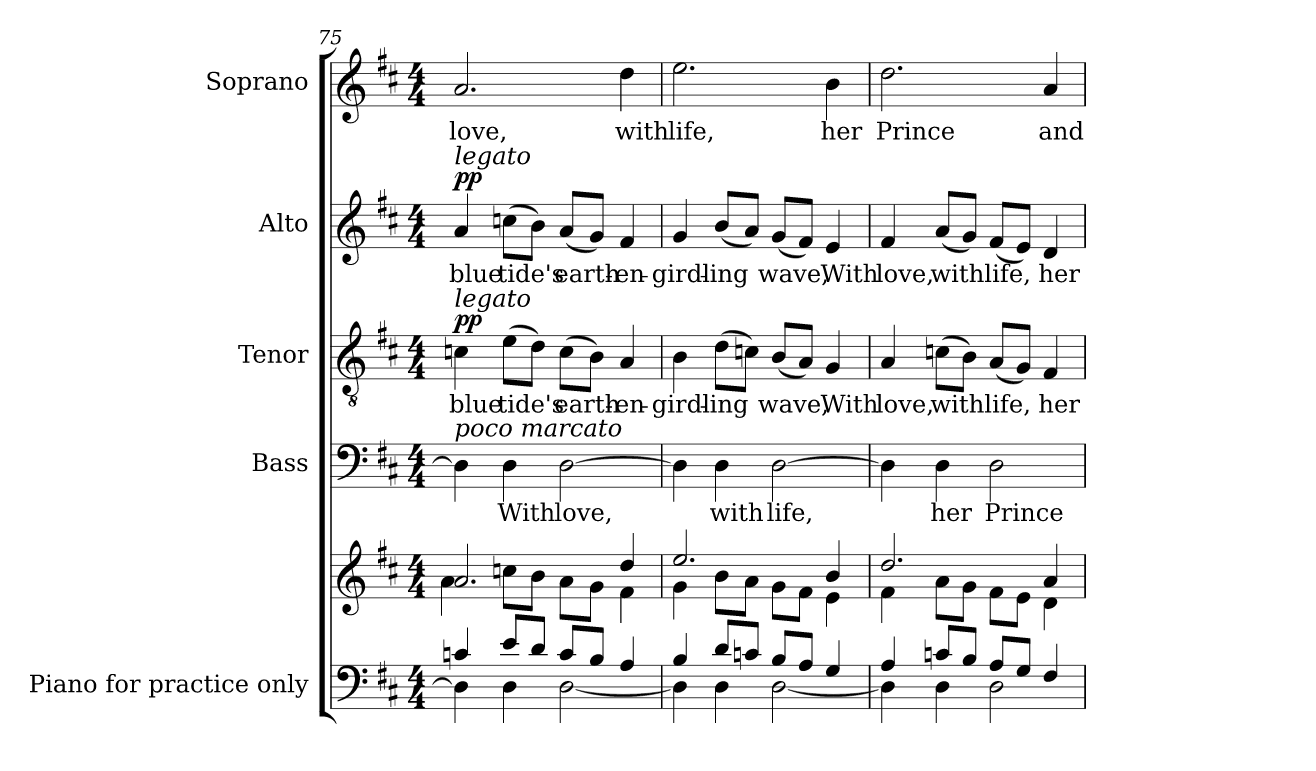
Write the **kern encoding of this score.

**kern	**kern	**kern	**text	**kern	**text	**dynam	**kern	**text	**dynam	**kern	**text
*part5	*part5	*part4	*part4	*part3	*part3	*part3	*part2	*part2	*part2	*part1	*part1
*staff6	*staff5	*staff4	*staff4	*staff3	*staff3	*staff3	*staff2	*staff2	*staff2	*staff1	*staff1
*I"Piano for practice only	*	*I"Bass	*	*I"Tenor	*	*	*I"Alto	*	*	*I"Soprano	*
*I'Pno	*	*	*	*	*	*	*	*	*	*	*
*clefF4	*clefG2	*clefF4	*	*clefGv2	*	*	*clefG2	*	*	*clefG2	*
*k[f#c#]	*k[f#c#]	*k[f#c#]	*	*k[f#c#]	*	*	*k[f#c#]	*	*	*k[f#c#]	*
*M4/4	*M4/4	*M4/4	*	*M4/4	*	*	*M4/4	*	*	*M4/4	*
=75	=75	=75	=75	=75	=75	=75	=75	=75	=75	=75	=75
*^	*^	*	*	*	*	*	*	*	*	*	*
!	!	!	!	!	!	!	!	!	!LO:TX:a:i:t=legato	!	!	!	!
!	!	!	!	!	!	!LO:TX:a:i:t=legato	!	!	!	!	!	!	!
!	!	!	!	!LO:TX:a:i:t=poco marcato	!	!	!	!	!	!	!	!	!
!	!	!	!	!	!	!	!LO:LY:b	!LO:DY:a	!	!LO:LY:b	!LO:DY:a	!	!LO:LY:b
4cn/	4D\]	2.a/	4a\	4D\]	.	4cn\	blue	pp	4a/	blue	pp	2.a/	love,
!	!	!	!	!	!LO:LY:b	!	!LO:LY:b	!	!	!LO:LY:b	!	!	!
8e/L	4D\	.	8ccn\L	4D\	With	(>8e\L	tide's	.	(>8ccn\L	tide's	.	.	.
8d/J	.	.	8b\J	.	.	8d\J)	.	.	8b\J)	.	.	.	.
!	!	!	!	!	!LO:LY:b	!	!LO:LY:b	!	!	!LO:LY:b	!	!	!
8c/L	[2D\	.	8a\L	[2D\	love,	(>8c\L	earth-	.	(<8a/L	earth-	.	.	.
8B/J	.	.	8g\J	.	.	8B\J)	.	.	8g/J)	.	.	.	.
!	!	!	!	!	!	!	!LO:LY:b	!	!	!LO:LY:b	!	!	!LO:LY:b
4A/	.	4dd/	4f#\	.	.	4A/	-en-	.	4f#/	-en-	.	4dd\	with
=76	=76	=76	=76	=76	=76	=76	=76	=76	=76	=76	=76	=76	=76
!	!	!	!	!	!	!	!LO:LY:b	!	!	!LO:LY:b	!	!	!LO:LY:b
4B/	4D\]	2.ee/	4g\	4D\]	.	4B\	-girdl-	.	4g/	-girdl-	.	2.ee\	life,
!	!	!	!	!	!LO:LY:b	!	!LO:LY:b	!	!	!LO:LY:b	!	!	!
8d/L	4D\	.	8b\L	4D\	with	(>8d\L	-ing	.	(<8b/L	-ing	.	.	.
8cn/J	.	.	8a\J	.	.	8cn\J)	.	.	8a/J)	.	.	.	.
!	!	!	!	!	!LO:LY:b	!	!LO:LY:b	!	!	!LO:LY:b	!	!	!
8B/L	[2D\	.	8g\L	[2D\	life,	(<8B/L	wave,	.	(<8g/L	wave,	.	.	.
8A/J	.	.	8f#\J	.	.	8A/J)	.	.	8f#/J)	.	.	.	.
!	!	!	!	!	!	!	!LO:LY:b	!	!	!LO:LY:b	!	!	!LO:LY:b
4G/	.	4b/	4e\	.	.	4G/	With	.	4e/	With	.	4b\	her
=77	=77	=77	=77	=77	=77	=77	=77	=77	=77	=77	=77	=77	=77
!	!	!	!	!	!	!	!LO:LY:b	!	!	!LO:LY:b	!	!	!LO:LY:b
4A/	4D\]	2.dd/	4f#\	4D\]	.	4A/	love,	.	4f#/	love,	.	2.dd\	Prince
!	!	!	!	!	!LO:LY:b	!	!LO:LY:b	!	!	!LO:LY:b	!	!	!
8cn/L	4D\	.	8a\L	4D\	her	(>8cn\L	with	.	(<8a/L	with	.	.	.
8B/J	.	.	8g\J	.	.	8B\J)	.	.	8g/J)	.	.	.	.
!	!	!	!	!	!LO:LY:b	!	!LO:LY:b	!	!	!LO:LY:b	!	!	!
8A/L	2D\	.	8f#\L	2D\	Prince	(<8A/L	life,	.	(<8f#/L	life,	.	.	.
8G/J	.	.	8e\J	.	.	8G/J)	.	.	8e/J)	.	.	.	.
!	!	!	!	!	!	!	!LO:LY:b	!	!	!LO:LY:b	!	!	!LO:LY:b
4F#/	.	4a/	4d\	.	.	4F#/	her	.	4d/	her	.	4a/	and
*v	*v	*	*	*	*	*	*	*	*	*	*	*	*
*	*v	*v	*	*	*	*	*	*	*	*	*	*
=	=	=	=	=	=	=	=	=	=	=	=
*-	*-	*-	*-	*-	*-	*-	*-	*-	*-	*-	*-
